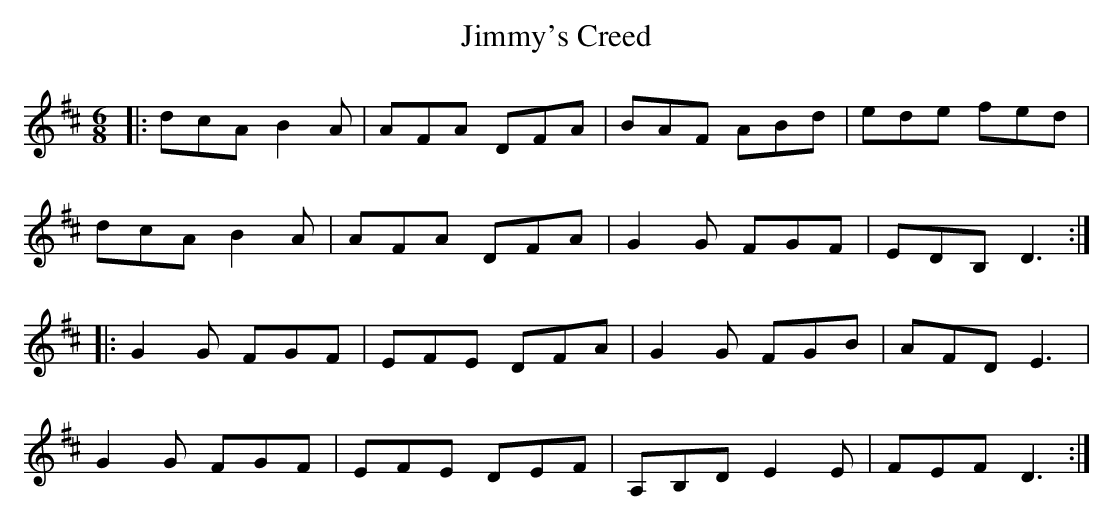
X:1
T: Jimmy's Creed
M: 6/8
L: 1/8
K: Dmaj
|:dcA B2A|AFA DFA|BAF ABd|ede fed|
dcA B2A|AFA DFA|G2G FGF|EDB, D3:|
|:G2G FGF|EFE DFA|G2G FGB|AFD E3|
G2G FGF|EFE DEF|A,B,D E2E|FEF D3:|
